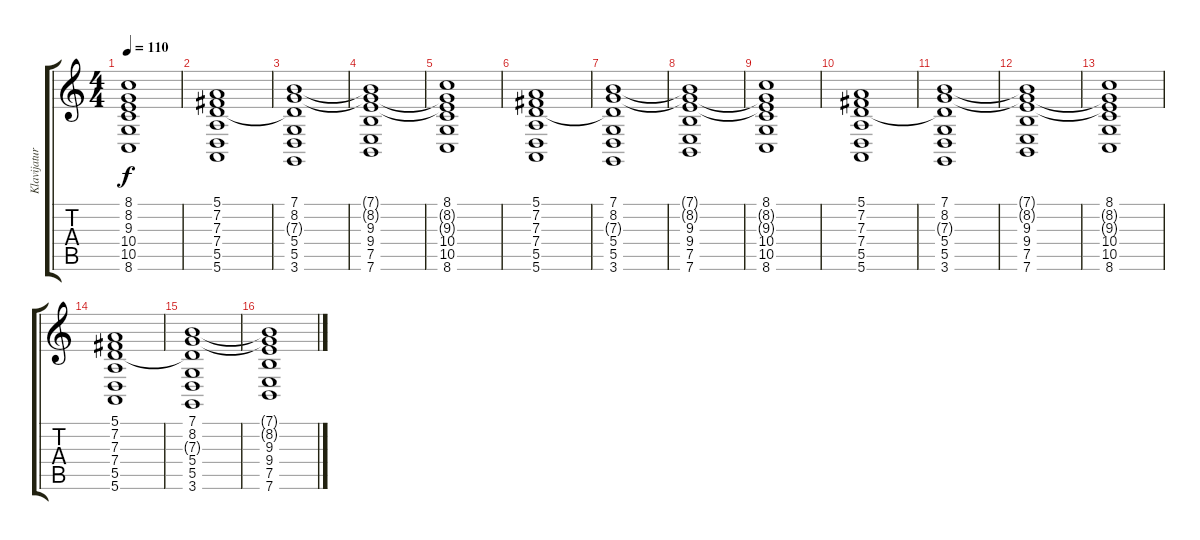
\track ("Klavijature 1" "Klavijatur") {instrument pad8sweep}
\staff {score tabs}
\tuning (E4 B3 G3 D3 A2 E2) {hide}
\ts (4 4)
\tempo 110
\clef g2
\ks c
(8.1 8.2{t} 9.3{t} 10.4 10.5 8.6).1{dy f} |
(5.1 7.2 7.3 7.4 5.5 5.6).1 |
(7.1 8.2 7.3{t} 5.4 5.5 3.6).1 |
(7.1{t} 8.2{t} 9.3 9.4 7.5 7.6).1 |
(8.1 8.2{t} 9.3{t} 10.4 10.5 8.6).1 |
(5.1 7.2 7.3 7.4 5.5 5.6).1 |
(7.1 8.2 7.3{t} 5.4 5.5 3.6).1 |
(7.1{t} 8.2{t} 9.3 9.4 7.5 7.6).1 |
(8.1 8.2{t} 9.3{t} 10.4 10.5 8.6).1 |
(5.1 7.2 7.3 7.4 5.5 5.6).1 |
(7.1 8.2 7.3{t} 5.4 5.5 3.6).1 |
(7.1{t} 8.2{t} 9.3 9.4 7.5 7.6).1 |
(8.1 8.2{t} 9.3{t} 10.4 10.5 8.6).1 |
(5.1 7.2 7.3 7.4 5.5 5.6).1 |
(7.1 8.2 7.3{t} 5.4 5.5 3.6).1 |
(7.1{t} 8.2{t} 9.3 9.4 7.5 7.6).1
